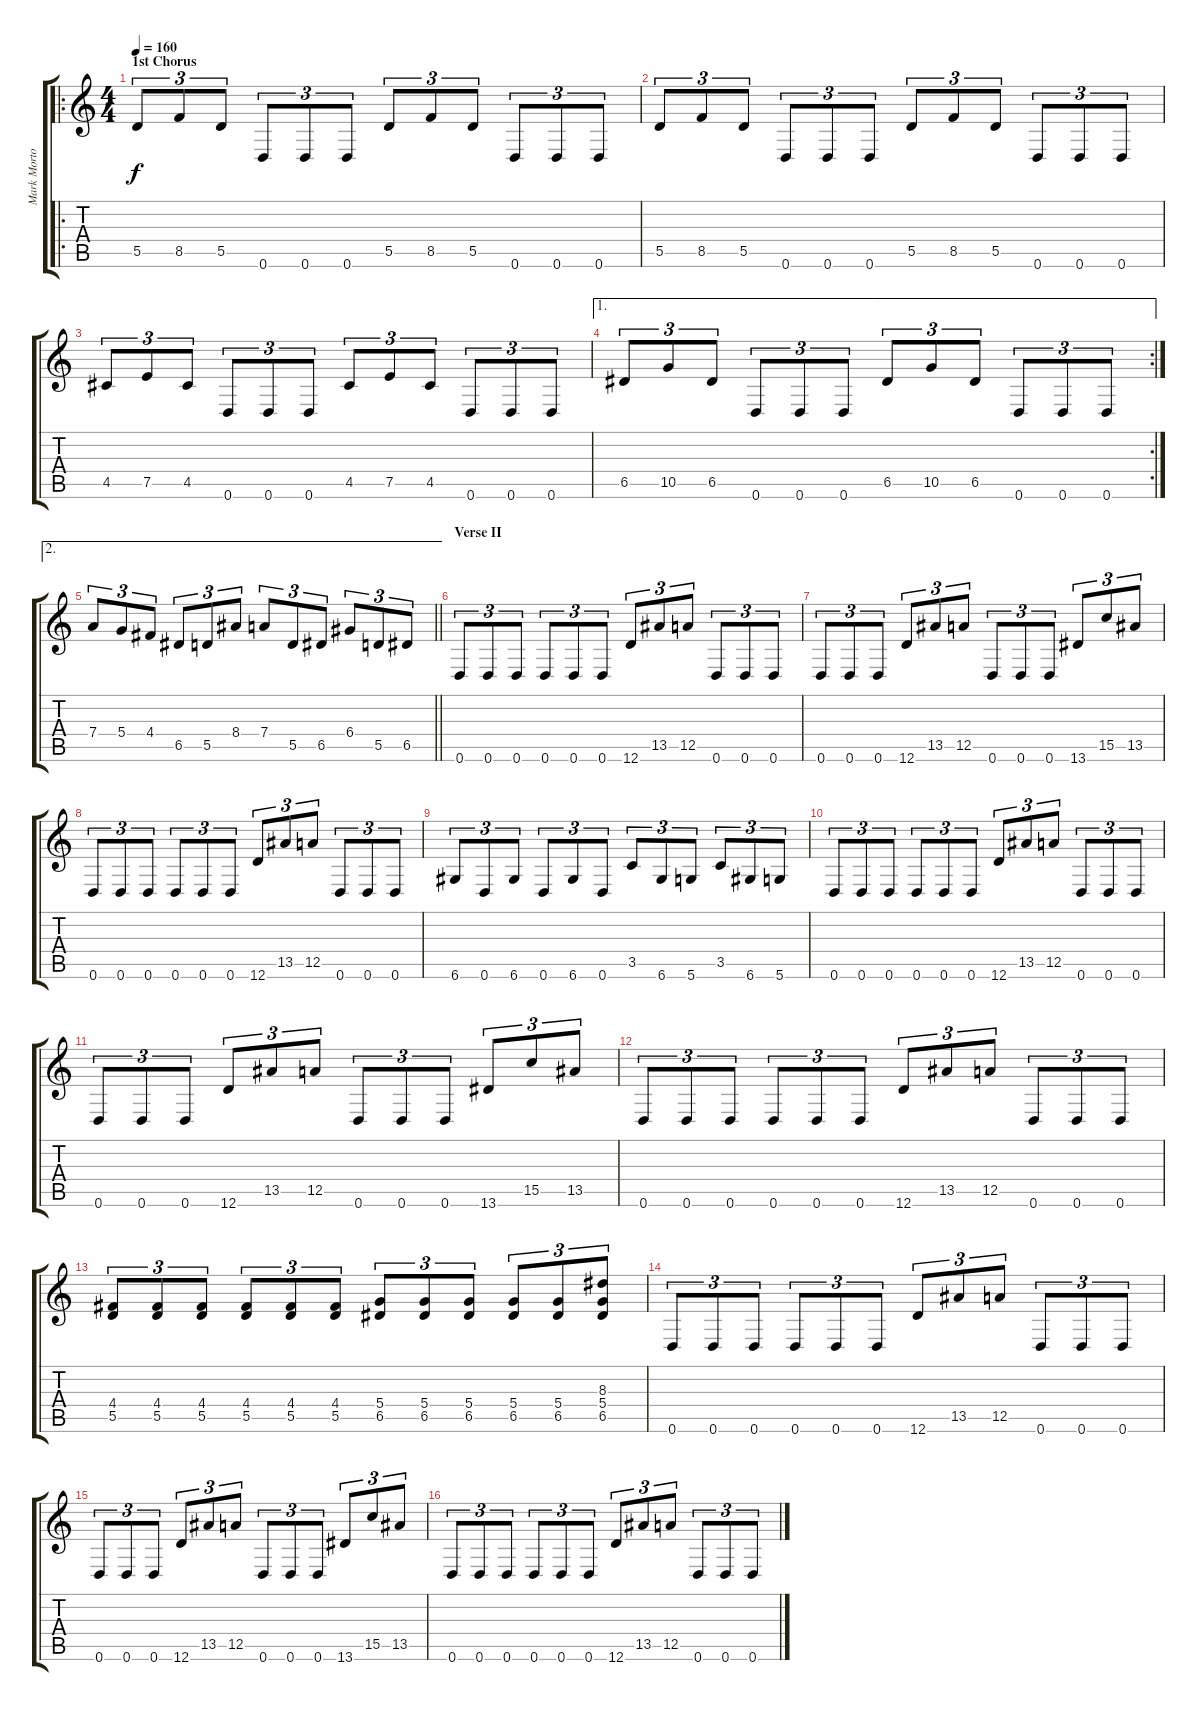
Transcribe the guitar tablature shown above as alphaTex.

\track ("Mark Morton" "Mark Morto") {instrument distortionguitar}
\staff {score tabs}
\tuning (E4 B3 G3 D3 A2 D2) {hide}
\ro
\ts (4 4)
\section ("" "1st Chorus")
\tempo 160
\clef g2
\ks c
5.5.8{tu (3 2) dy f} 8.5.8{tu (3 2)} 5.5.8{tu (3 2)} 0.6.8{tu (3 2)} 0.6.8{tu (3 2)} 0.6.8{tu (3 2)} 5.5.8{tu (3 2)} 8.5.8{tu (3 2)} 5.5.8{tu (3 2)} 0.6.8{tu (3 2)} 0.6.8{tu (3 2)} 0.6.8{tu (3 2)} |
5.5.8{tu (3 2)} 8.5.8{tu (3 2)} 5.5.8{tu (3 2)} 0.6.8{tu (3 2)} 0.6.8{tu (3 2)} 0.6.8{tu (3 2)} 5.5.8{tu (3 2)} 8.5.8{tu (3 2)} 5.5.8{tu (3 2)} 0.6.8{tu (3 2)} 0.6.8{tu (3 2)} 0.6.8{tu (3 2)} |
4.5.8{tu (3 2)} 7.5.8{tu (3 2)} 4.5.8{tu (3 2)} 0.6.8{tu (3 2)} 0.6.8{tu (3 2)} 0.6.8{tu (3 2)} 4.5.8{tu (3 2)} 7.5.8{tu (3 2)} 4.5.8{tu (3 2)} 0.6.8{tu (3 2)} 0.6.8{tu (3 2)} 0.6.8{tu (3 2)} |
\ae 1
\rc 2
6.5.8{tu (3 2)} 10.5.8{tu (3 2)} 6.5.8{tu (3 2)} 0.6.8{tu (3 2)} 0.6.8{tu (3 2)} 0.6.8{tu (3 2)} 6.5.8{tu (3 2)} 10.5.8{tu (3 2)} 6.5.8{tu (3 2)} 0.6.8{tu (3 2)} 0.6.8{tu (3 2)} 0.6.8{tu (3 2)} |
\ae 2
\barLineRight lightlight
7.4.8{tu (3 2)} 5.4.8{tu (3 2)} 4.4.8{tu (3 2)} 6.5.8{tu (3 2)} 5.5.8{tu (3 2)} 8.4.8{tu (3 2)} 7.4.8{tu (3 2)} 5.5.8{tu (3 2)} 6.5.8{tu (3 2)} 6.4.8{tu (3 2)} 5.5.8{tu (3 2)} 6.5.8{tu (3 2)} |
\section ("" "Verse II")
0.6.8{tu (3 2)} 0.6.8{tu (3 2)} 0.6.8{tu (3 2)} 0.6.8{tu (3 2)} 0.6.8{tu (3 2)} 0.6.8{tu (3 2)} 12.6.8{tu (3 2)} 13.5.8{tu (3 2)} 12.5.8{tu (3 2)} 0.6.8{tu (3 2)} 0.6.8{tu (3 2)} 0.6.8{tu (3 2)} |
0.6.8{tu (3 2)} 0.6.8{tu (3 2)} 0.6.8{tu (3 2)} 12.6.8{tu (3 2)} 13.5.8{tu (3 2)} 12.5.8{tu (3 2)} 0.6.8{tu (3 2)} 0.6.8{tu (3 2)} 0.6.8{tu (3 2)} 13.6.8{tu (3 2)} 15.5.8{tu (3 2)} 13.5.8{tu (3 2)} |
0.6.8{tu (3 2)} 0.6.8{tu (3 2)} 0.6.8{tu (3 2)} 0.6.8{tu (3 2)} 0.6.8{tu (3 2)} 0.6.8{tu (3 2)} 12.6.8{tu (3 2)} 13.5.8{tu (3 2)} 12.5.8{tu (3 2)} 0.6.8{tu (3 2)} 0.6.8{tu (3 2)} 0.6.8{tu (3 2)} |
6.6.8{tu (3 2)} 0.6.8{tu (3 2)} 6.6.8{tu (3 2)} 0.6.8{tu (3 2)} 6.6.8{tu (3 2)} 0.6.8{tu (3 2)} 3.5.8{tu (3 2)} 6.6.8{tu (3 2)} 5.6.8{tu (3 2)} 3.5.8{tu (3 2)} 6.6.8{tu (3 2)} 5.6.8{tu (3 2)} |
0.6.8{tu (3 2)} 0.6.8{tu (3 2)} 0.6.8{tu (3 2)} 0.6.8{tu (3 2)} 0.6.8{tu (3 2)} 0.6.8{tu (3 2)} 12.6.8{tu (3 2)} 13.5.8{tu (3 2)} 12.5.8{tu (3 2)} 0.6.8{tu (3 2)} 0.6.8{tu (3 2)} 0.6.8{tu (3 2)} |
0.6.8{tu (3 2)} 0.6.8{tu (3 2)} 0.6.8{tu (3 2)} 12.6.8{tu (3 2)} 13.5.8{tu (3 2)} 12.5.8{tu (3 2)} 0.6.8{tu (3 2)} 0.6.8{tu (3 2)} 0.6.8{tu (3 2)} 13.6.8{tu (3 2)} 15.5.8{tu (3 2)} 13.5.8{tu (3 2)} |
0.6.8{tu (3 2)} 0.6.8{tu (3 2)} 0.6.8{tu (3 2)} 0.6.8{tu (3 2)} 0.6.8{tu (3 2)} 0.6.8{tu (3 2)} 12.6.8{tu (3 2)} 13.5.8{tu (3 2)} 12.5.8{tu (3 2)} 0.6.8{tu (3 2)} 0.6.8{tu (3 2)} 0.6.8{tu (3 2)} |
(4.4 5.5).8{tu (3 2)} (4.4 5.5).8{tu (3 2)} (4.4 5.5).8{tu (3 2)} (4.4 5.5).8{tu (3 2)} (4.4 5.5).8{tu (3 2)} (4.4 5.5).8{tu (3 2)} (5.4 6.5).8{tu (3 2)} (5.4 6.5).8{tu (3 2)} (5.4 6.5).8{tu (3 2)} (5.4 6.5).8{tu (3 2)} (5.4 6.5).8{tu (3 2)} (8.3 5.4 6.5).8{tu (3 2)} |
0.6.8{tu (3 2)} 0.6.8{tu (3 2)} 0.6.8{tu (3 2)} 0.6.8{tu (3 2)} 0.6.8{tu (3 2)} 0.6.8{tu (3 2)} 12.6.8{tu (3 2)} 13.5.8{tu (3 2)} 12.5.8{tu (3 2)} 0.6.8{tu (3 2)} 0.6.8{tu (3 2)} 0.6.8{tu (3 2)} |
0.6.8{tu (3 2)} 0.6.8{tu (3 2)} 0.6.8{tu (3 2)} 12.6.8{tu (3 2)} 13.5.8{tu (3 2)} 12.5.8{tu (3 2)} 0.6.8{tu (3 2)} 0.6.8{tu (3 2)} 0.6.8{tu (3 2)} 13.6.8{tu (3 2)} 15.5.8{tu (3 2)} 13.5.8{tu (3 2)} |
0.6.8{tu (3 2)} 0.6.8{tu (3 2)} 0.6.8{tu (3 2)} 0.6.8{tu (3 2)} 0.6.8{tu (3 2)} 0.6.8{tu (3 2)} 12.6.8{tu (3 2)} 13.5.8{tu (3 2)} 12.5.8{tu (3 2)} 0.6.8{tu (3 2)} 0.6.8{tu (3 2)} 0.6.8{tu (3 2)}
